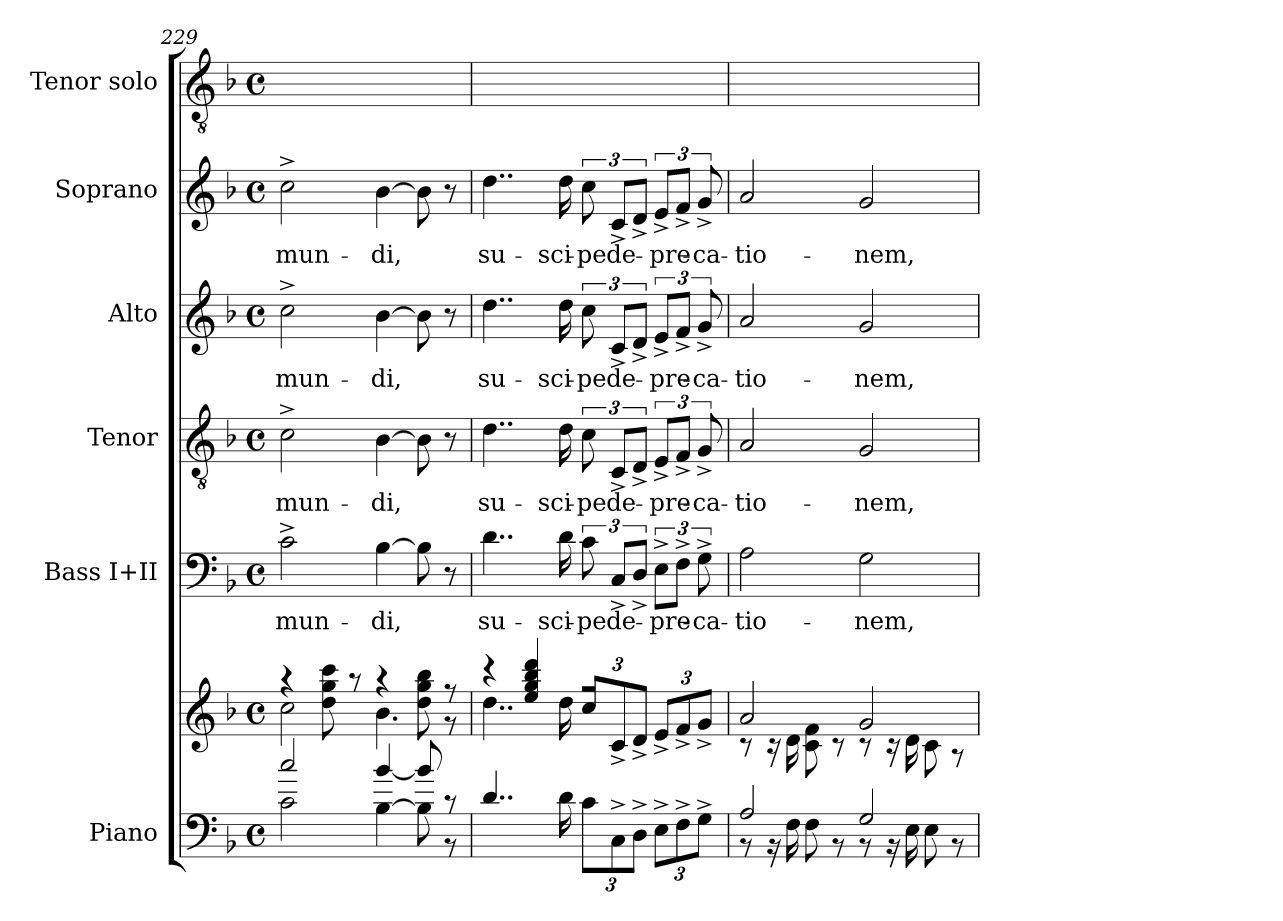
**kern	**kern	**kern	**text	**kern	**text	**kern	**text	**kern	**text	**kern
*part6	*part6	*part5	*part5	*part4	*part4	*part3	*part3	*part2	*part2	*part1
*staff7	*staff6	*staff5	*staff5	*staff4	*staff4	*staff3	*staff3	*staff2	*staff2	*staff1
*I"Piano	*	*I"Bass I+II	*	*I"Tenor	*	*I"Alto	*	*I"Soprano	*	*I"Tenor solo
*I'Pno.	*	*I'B.I+II	*	*I'T.	*	*I'A.	*	*I'S.	*	*I'T.s
*clefF4	*clefG2	*clefF4	*	*clefGv2	*	*clefG2	*	*clefG2	*	*clefGv2
*k[b-]	*k[b-]	*k[b-]	*	*k[b-]	*	*k[b-]	*	*k[b-]	*	*k[b-]
*M4/4	*M4/4	*M4/4	*	*M4/4	*	*M4/4	*	*M4/4	*	*M4/4
*met(c)	*met(c)	*met(c)	*	*met(c)	*	*met(c)	*	*met(c)	*	*met(c)
=229	=229	=229	=229	=229	=229	=229	=229	=229	=229	=229
*^	*^	*	*	*	*	*	*	*	*	*
2c\	2cc/	4r	2cc\	2c^\	mun-	2c^\	mun-	2cc^\	mun-	2cc^\	mun-	1ryy
.	.	8dd\ 8gg\ 8ccc\	.	.	.	.	.	.	.	.	.	.
.	.	8r	.	.	.	.	.	.	.	.	.	.
[4B-\	[4b-/	4r	4.b-\	[4B-\	-di,	[4B-\	-di,	[4b-\	-di,	[4b-\	-di,	.
8B-\]	8b-/]	8dd\ 8gg\ 8bb-\	.	8B-\]	.	8B-\]	.	8b-\]	.	8b-\]	.	.
8r	8r	8r	8r	8r	.	8r	.	8r	.	8r	.	.
*v	*v	*	*	*	*	*	*	*	*	*	*	*
!!LO:PB:g=z
=230	=230	=230	=230	=230	=230	=230	=230	=230	=230	=230	=230
4..d/	4r	4..dd\	4..d\	su-	4..d\	su-	4..dd\	su-	4..dd\	su-	1ryy
.	4ee/ 4gg/ 4bb-/ 4ddd/	.	.	.	.	.	.	.	.	.	.
16d\	.	16dd\	16d\	-sci-	16d\	-sci-	16dd\	-sci-	16dd\	-sci-	.
12c\L	2r	12cc/L	12c\	-pe	12c\	-pe	12cc\	-pe	12cc\	-pe	.
12C^\	.	12c^/	12C^/L	de-	12C^/L	de-	12c^/L	de-	12c^/L	de-	.
12D^\J	.	12d^/J	12D^/J	.	12D^/J	.	12d^/J	.	12d^/J	.	.
12E^\L	.	12e^/L	12E^\L	-pre-	12E^/L	-pre-	12e^/L	-pre-	12e^/L	-pre-	.
12F^\	.	12f^/	12F^\J	.	12F^/J	.	12f^/J	.	12f^/J	.	.
12G^\J	.	12g^/J	12G^\	-ca-	12G^/	-ca-	12g^/	-ca-	12g^/	-ca-	.
=231	=231	=231	=231	=231	=231	=231	=231	=231	=231	=231	=231
*^	*	*	*	*	*	*	*	*	*	*	*
2A/	8r	2a/	8r	2A\	-tio-	2A/	-tio-	2a/	-tio-	2a/	-tio-	1ryy
.	16r	.	16r	.	.	.	.	.	.	.	.	.
.	16F\	.	16d\	.	.	.	.	.	.	.	.	.
.	8F\	.	8c\ 8f\	.	.	.	.	.	.	.	.	.
.	8r	.	8r	.	.	.	.	.	.	.	.	.
2G/	8r	2g/	8r	2G\	-nem,	2G/	-nem,	2g/	-nem,	2g/	-nem,	.
.	16r	.	16r	.	.	.	.	.	.	.	.	.
.	16E\	.	16d\	.	.	.	.	.	.	.	.	.
.	8E\	.	8c\	.	.	.	.	.	.	.	.	.
.	8r	.	8r	.	.	.	.	.	.	.	.	.
*v	*v	*	*	*	*	*	*	*	*	*	*	*
*	*v	*v	*	*	*	*	*	*	*	*	*
=	=	=	=	=	=	=	=	=	=	=
*-	*-	*-	*-	*-	*-	*-	*-	*-	*-	*-
